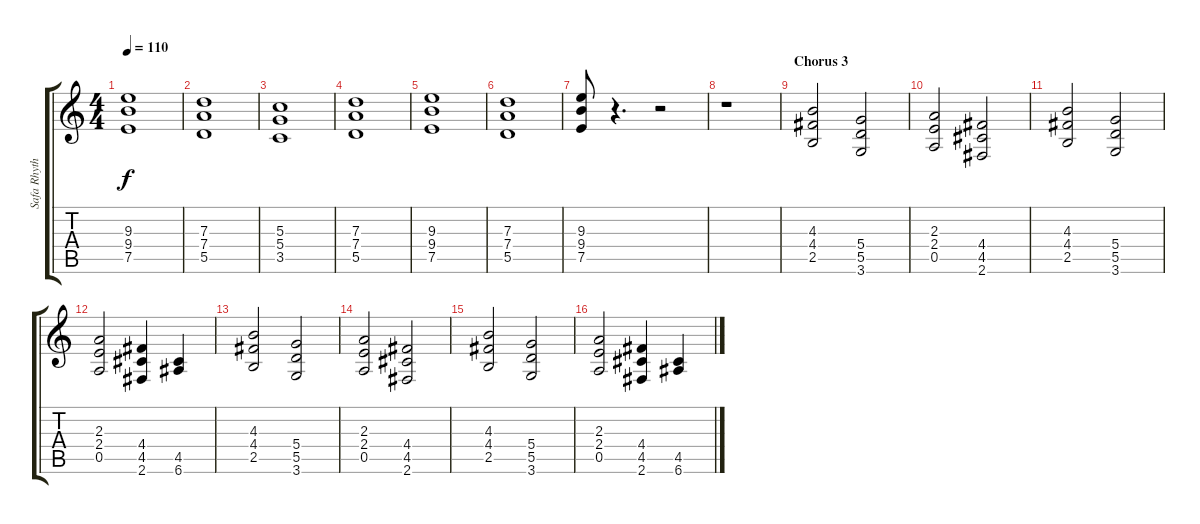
\track ("Safa Rhythm" "Safa Rhyth") {instrument distortionguitar}
\staff {score tabs}
\tuning (E4 B3 G3 D3 A2 E2) {hide}
\ts (4 4)
\tempo 110
\clef g2
\ks c
(9.3 9.4 7.5).1{dy f} |
(7.3 7.4 5.5).1 |
(5.3 5.4 3.5).1 |
(7.3 7.4 5.5).1 |
(9.3 9.4 7.5).1 |
(7.3 7.4 5.5).1 |
(9.3 9.4 7.5).8 r.4{d} r.2 |
r.1 |
\section ("" "Chorus 3")
(4.3 4.4 2.5).2 (5.4 5.5 3.6).2 |
(2.3 2.4 0.5).2 (4.4 4.5 2.6).2 |
(4.3 4.4 2.5).2 (5.4 5.5 3.6).2 |
(2.3 2.4 0.5).2 (4.4 4.5 2.6).4 (4.5 6.6).4 |
(4.3 4.4 2.5).2 (5.4 5.5 3.6).2 |
(2.3 2.4 0.5).2 (4.4 4.5 2.6).2 |
(4.3 4.4 2.5).2 (5.4 5.5 3.6).2 |
(2.3 2.4 0.5).2 (4.4 4.5 2.6).4 (4.5 6.6).4
